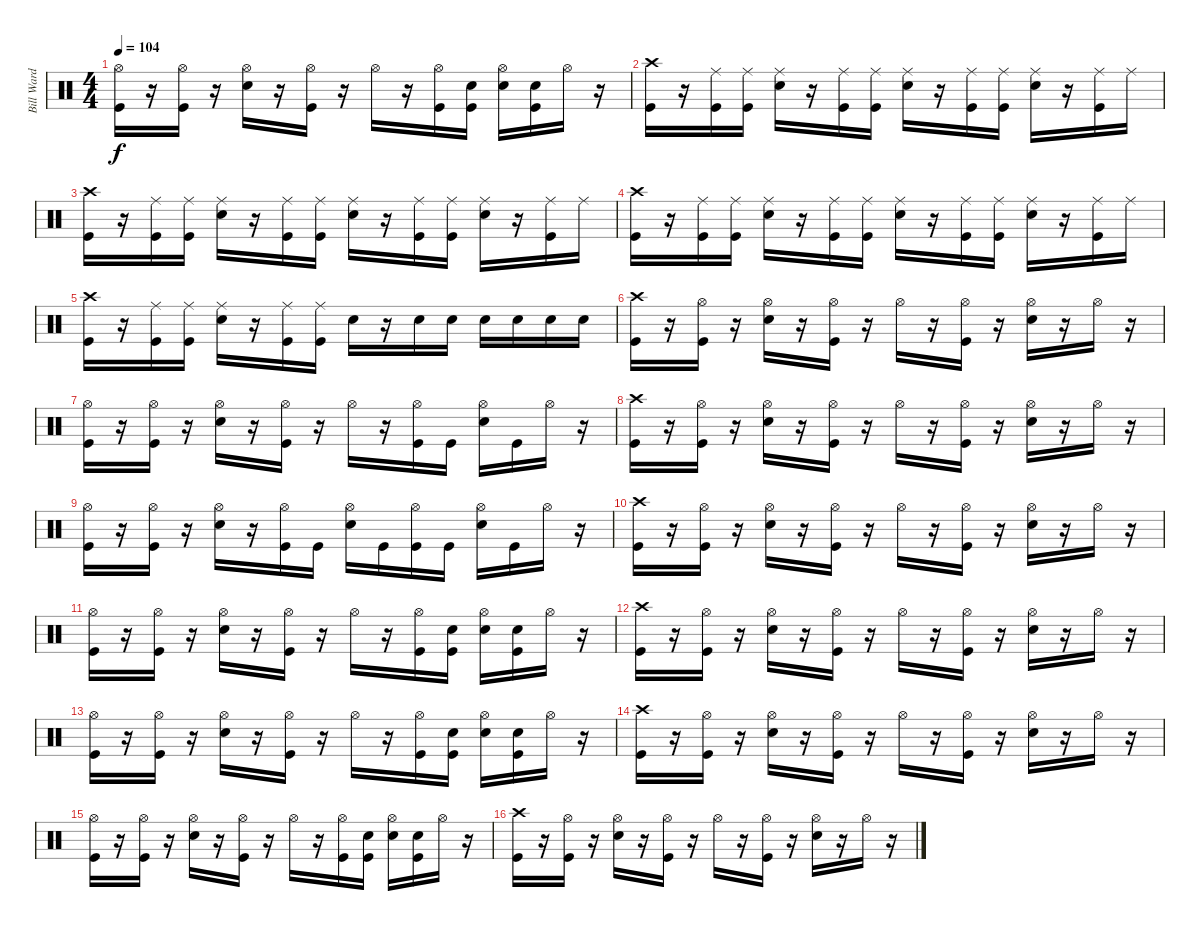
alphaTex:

\track ("Bill Ward" "Bill Ward") {instrument percussion}
\staff {score}
\articulation defaults
\ts (4 4)
\tempo 104
\clef neutral
\ks c
("Kick (hit)" "Hi-Hat (open)").16{dy f} r.16 ("Kick (hit)" "Hi-Hat (open)").16 r.16 ("Snare (hit) 2" "Hi-Hat (open)").16 r.16 ("Kick (hit)" "Hi-Hat (open)").16 r.16 "Hi-Hat (open)".16 r.16 ("Kick (hit)" "Hi-Hat (open)").16 ("Snare (hit)" "Kick (hit)").16 ("Snare (hit) 2" "Hi-Hat (open)").16 ("Snare (hit)" "Kick (hit)").16 "Hi-Hat (open)".16 r.16 |
("Kick (hit)" "Crash high (hit)").16 r.16 ("Kick (hit)" "Ride (middle)").16 ("Kick (hit)" "Ride (middle)").16 ("Ride (middle)" "Snare (hit) 2").16 r.16 ("Kick (hit)" "Ride (middle)").16 ("Kick (hit)" "Ride (middle)").16 ("Ride (middle)" "Snare (hit) 2").16 r.16 ("Kick (hit)" "Ride (middle)").16 ("Kick (hit)" "Ride (middle)").16 ("Ride (middle)" "Snare (hit) 2").16 r.16 ("Kick (hit)" "Ride (middle)").16 "Ride (middle)".16 |
("Crash high (hit)" "Kick (hit)").16 r.16 ("Kick (hit)" "Ride (middle)").16 ("Kick (hit)" "Ride (middle)").16 ("Ride (middle)" "Snare (hit) 2").16 r.16 ("Kick (hit)" "Ride (middle)").16 ("Kick (hit)" "Ride (middle)").16 ("Ride (middle)" "Snare (hit) 2").16 r.16 ("Kick (hit)" "Ride (middle)").16 ("Kick (hit)" "Ride (middle)").16 ("Ride (middle)" "Snare (hit) 2").16 r.16 ("Kick (hit)" "Ride (middle)").16 "Ride (middle)".16 |
("Crash high (hit)" "Kick (hit)").16 r.16 ("Kick (hit)" "Ride (middle)").16 ("Kick (hit)" "Ride (middle)").16 ("Ride (middle)" "Snare (hit) 2").16 r.16 ("Kick (hit)" "Ride (middle)").16 ("Kick (hit)" "Ride (middle)").16 ("Ride (middle)" "Snare (hit) 2").16 r.16 ("Kick (hit)" "Ride (middle)").16 ("Kick (hit)" "Ride (middle)").16 ("Ride (middle)" "Snare (hit) 2").16 r.16 ("Kick (hit)" "Ride (middle)").16 "Ride (middle)".16 |
("Crash high (hit)" "Kick (hit)").16 r.16 ("Kick (hit)" "Ride (middle)").16 ("Kick (hit)" "Ride (middle)").16 ("Ride (middle)" "Snare (hit) 2").16 r.16 ("Kick (hit)" "Ride (middle)").16 ("Kick (hit)" "Ride (middle)").16 "Snare (hit) 2".16 r.16 "Snare (hit) 2".16 "Snare (hit) 2".16 "Snare (hit) 2".16 "Snare (hit) 2".16 "Snare (hit) 2".16 "Snare (hit) 2".16 |
("Crash high (hit)" "Kick (hit)").16 r.16 ("Kick (hit)" "Hi-Hat (open)").16 r.16 ("Snare (hit) 2" "Hi-Hat (open)").16 r.16 ("Kick (hit)" "Hi-Hat (open)").16 r.16 "Hi-Hat (open)".16 r.16 ("Kick (hit)" "Hi-Hat (open)").16 r.16 ("Hi-Hat (open)" "Snare (hit) 2").16 r.16 "Hi-Hat (open)".16 r.16 |
("Kick (hit)" "Hi-Hat (open)").16 r.16 ("Kick (hit)" "Hi-Hat (open)").16 r.16 ("Snare (hit) 2" "Hi-Hat (open)").16 r.16 ("Kick (hit)" "Hi-Hat (open)").16 r.16 "Hi-Hat (open)".16 r.16 ("Kick (hit)" "Hi-Hat (open)").16 "Kick (hit)".16 ("Hi-Hat (open)" "Snare (hit) 2").16 "Kick (hit)".16 "Hi-Hat (open)".16 r.16 |
("Kick (hit)" "Crash high (hit)").16 r.16 ("Kick (hit)" "Hi-Hat (open)").16 r.16 ("Snare (hit) 2" "Hi-Hat (open)").16 r.16 ("Kick (hit)" "Hi-Hat (open)").16 r.16 "Hi-Hat (open)".16 r.16 ("Kick (hit)" "Hi-Hat (open)").16 r.16 ("Hi-Hat (open)" "Snare (hit) 2").16 r.16 "Hi-Hat (open)".16 r.16 |
("Kick (hit)" "Hi-Hat (open)").16 r.16 ("Kick (hit)" "Hi-Hat (open)").16 r.16 ("Snare (hit) 2" "Hi-Hat (open)").16 r.16 ("Kick (hit)" "Hi-Hat (open)").16 "Kick (hit)".16 ("Hi-Hat (open)" "Snare (hit) 2").16 "Kick (hit)".16 ("Kick (hit)" "Hi-Hat (open)").16 "Kick (hit)".16 ("Hi-Hat (open)" "Snare (hit) 2").16 "Kick (hit)".16 "Hi-Hat (open)".16 r.16 |
("Crash high (hit)" "Kick (hit)").16 r.16 ("Kick (hit)" "Hi-Hat (open)").16 r.16 ("Snare (hit) 2" "Hi-Hat (open)").16 r.16 ("Kick (hit)" "Hi-Hat (open)").16 r.16 "Hi-Hat (open)".16 r.16 ("Kick (hit)" "Hi-Hat (open)").16 r.16 ("Snare (hit) 2" "Hi-Hat (open)").16 r.16 "Hi-Hat (open)".16 r.16 |
("Kick (hit)" "Hi-Hat (open)").16 r.16 ("Kick (hit)" "Hi-Hat (open)").16 r.16 ("Snare (hit) 2" "Hi-Hat (open)").16 r.16 ("Kick (hit)" "Hi-Hat (open)").16 r.16 "Hi-Hat (open)".16 r.16 ("Kick (hit)" "Hi-Hat (open)").16 ("Snare (hit)" "Kick (hit)").16 ("Snare (hit) 2" "Hi-Hat (open)").16 ("Snare (hit)" "Kick (hit)").16 "Hi-Hat (open)".16 r.16 |
("Kick (hit)" "Crash high (hit)").16 r.16 ("Kick (hit)" "Hi-Hat (open)").16 r.16 ("Snare (hit) 2" "Hi-Hat (open)").16 r.16 ("Kick (hit)" "Hi-Hat (open)").16 r.16 "Hi-Hat (open)".16 r.16 ("Kick (hit)" "Hi-Hat (open)").16 r.16 ("Snare (hit) 2" "Hi-Hat (open)").16 r.16 "Hi-Hat (open)".16 r.16 |
("Kick (hit)" "Hi-Hat (open)").16 r.16 ("Kick (hit)" "Hi-Hat (open)").16 r.16 ("Snare (hit) 2" "Hi-Hat (open)").16 r.16 ("Kick (hit)" "Hi-Hat (open)").16 r.16 "Hi-Hat (open)".16 r.16 ("Kick (hit)" "Hi-Hat (open)").16 ("Snare (hit)" "Kick (hit)").16 ("Snare (hit) 2" "Hi-Hat (open)").16 ("Snare (hit)" "Kick (hit)").16 "Hi-Hat (open)".16 r.16 |
("Crash high (hit)" "Kick (hit)").16 r.16 ("Kick (hit)" "Hi-Hat (open)").16 r.16 ("Snare (hit) 2" "Hi-Hat (open)").16 r.16 ("Kick (hit)" "Hi-Hat (open)").16 r.16 "Hi-Hat (open)".16 r.16 ("Kick (hit)" "Hi-Hat (open)").16 r.16 ("Snare (hit) 2" "Hi-Hat (open)").16 r.16 "Hi-Hat (open)".16 r.16 |
("Kick (hit)" "Hi-Hat (open)").16 r.16 ("Kick (hit)" "Hi-Hat (open)").16 r.16 ("Snare (hit) 2" "Hi-Hat (open)").16 r.16 ("Kick (hit)" "Hi-Hat (open)").16 r.16 "Hi-Hat (open)".16 r.16 ("Kick (hit)" "Hi-Hat (open)").16 ("Snare (hit)" "Kick (hit)").16 ("Snare (hit) 2" "Hi-Hat (open)").16 ("Snare (hit)" "Kick (hit)").16 "Hi-Hat (open)".16 r.16 |
("Kick (hit)" "Crash high (hit)").16 r.16 ("Kick (hit)" "Hi-Hat (open)").16 r.16 ("Snare (hit) 2" "Hi-Hat (open)").16 r.16 ("Kick (hit)" "Hi-Hat (open)").16 r.16 "Hi-Hat (open)".16 r.16 ("Kick (hit)" "Hi-Hat (open)").16 r.16 ("Snare (hit) 2" "Hi-Hat (open)").16 r.16 "Hi-Hat (open)".16 r.16
